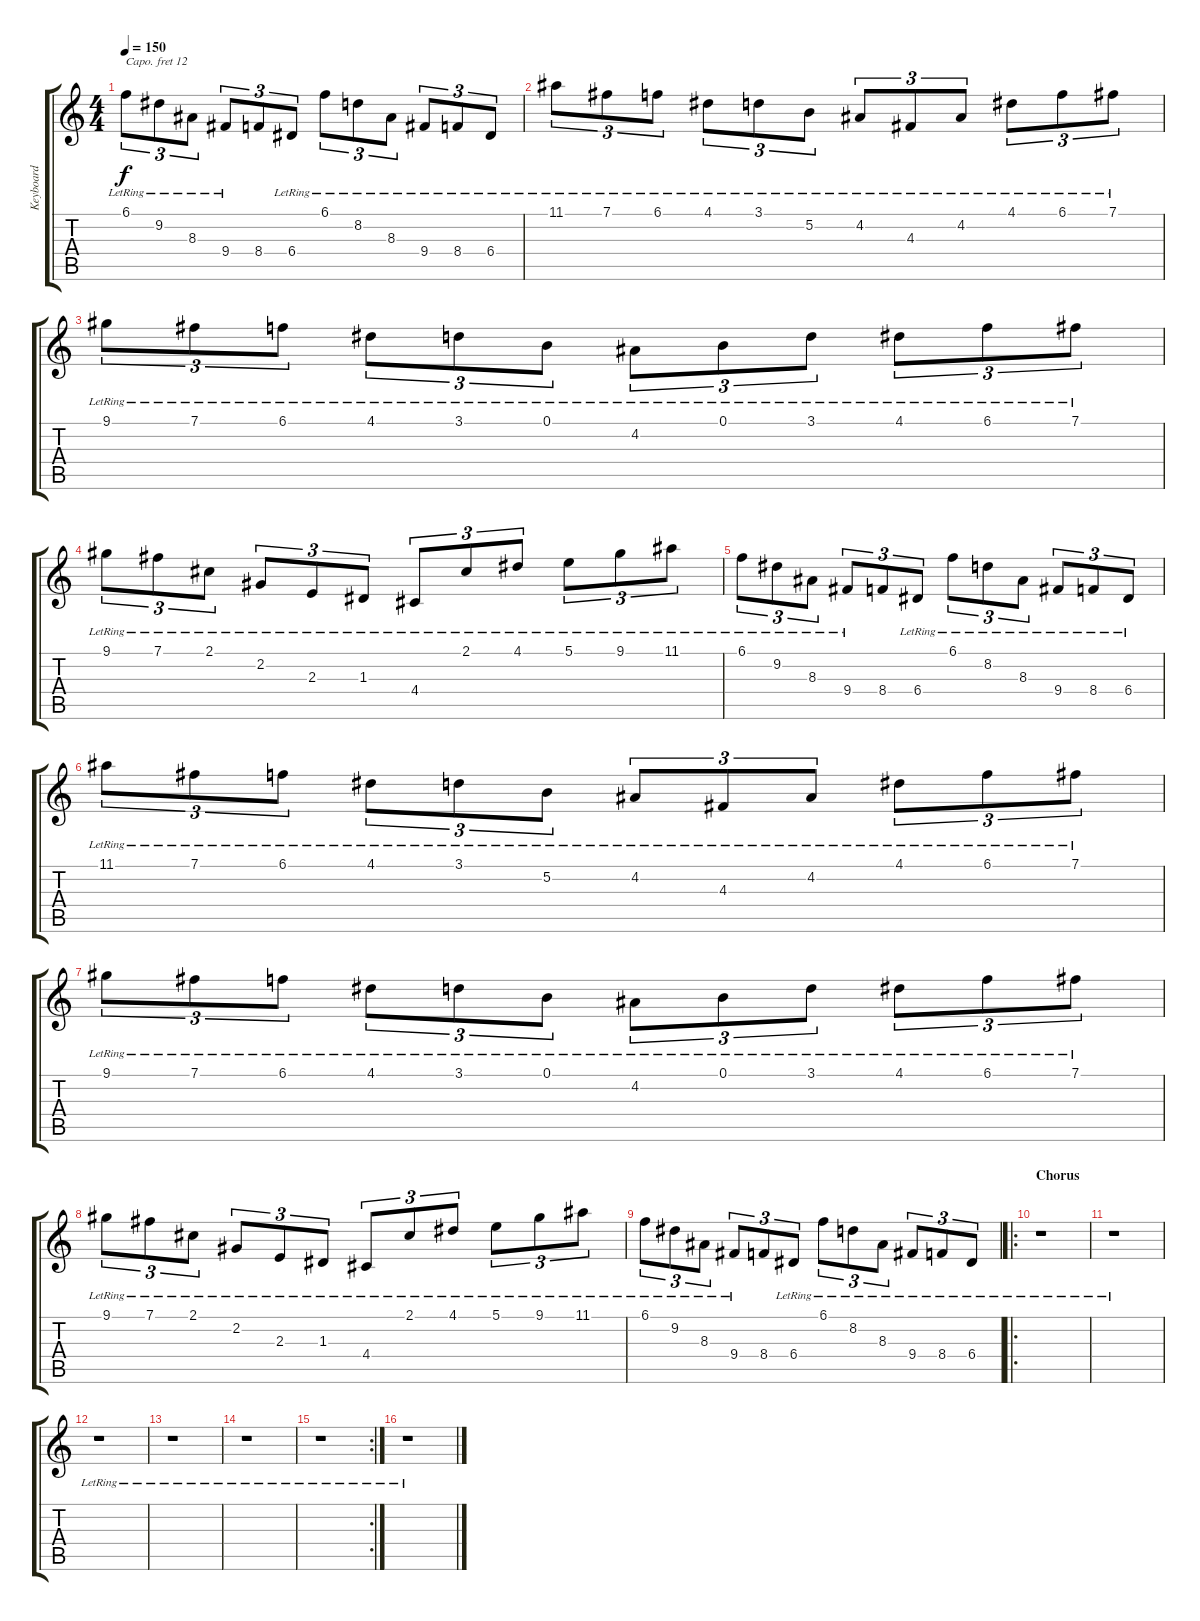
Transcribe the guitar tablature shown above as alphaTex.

\track ("Keyboard" "Keyboard") {instrument orchestralharp}
\staff {score tabs}
\capo 12
\tuning (B3 Gb3 D3 A2 E2 B1) {hide}
\ts (4 4)
\tempo 150
\clef g2
\ks c
6.1{lr}.8{tu (3 2) dy f} 9.2{lr}.8{tu (3 2)} 8.3{lr}.8{tu (3 2)} 9.4{lr}.8{tu (3 2)} 8.4.8{tu (3 2)} 6.4{lr}.8{tu (3 2)} 6.1{lr}.8{tu (3 2)} 8.2{lr}.8{tu (3 2)} 8.3{lr}.8{tu (3 2)} 9.4{lr}.8{tu (3 2)} 8.4{lr}.8{tu (3 2)} 6.4{lr}.8{tu (3 2)} |
11.1{lr}.8{tu (3 2)} 7.1{lr}.8{tu (3 2)} 6.1{lr}.8{tu (3 2)} 4.1{lr}.8{tu (3 2)} 3.1{lr}.8{tu (3 2)} 5.2{lr}.8{tu (3 2)} 4.2{lr}.8{tu (3 2)} 4.3{lr}.8{tu (3 2)} 4.2{lr}.8{tu (3 2)} 4.1{lr}.8{tu (3 2)} 6.1{lr}.8{tu (3 2)} 7.1{lr}.8{tu (3 2)} |
9.1{lr}.8{tu (3 2)} 7.1{lr}.8{tu (3 2)} 6.1{lr}.8{tu (3 2)} 4.1{lr}.8{tu (3 2)} 3.1{lr}.8{tu (3 2)} 0.1{lr}.8{tu (3 2)} 4.2{lr}.8{tu (3 2)} 0.1{lr}.8{tu (3 2)} 3.1{lr}.8{tu (3 2)} 4.1{lr}.8{tu (3 2)} 6.1{lr}.8{tu (3 2)} 7.1{lr}.8{tu (3 2)} |
9.1{lr}.8{tu (3 2)} 7.1{lr}.8{tu (3 2)} 2.1{lr}.8{tu (3 2)} 2.2{lr}.8{tu (3 2)} 2.3{lr}.8{tu (3 2)} 1.3{lr}.8{tu (3 2)} 4.4{lr}.8{tu (3 2)} 2.1{lr}.8{tu (3 2)} 4.1{lr}.8{tu (3 2)} 5.1{lr}.8{tu (3 2)} 9.1{lr}.8{tu (3 2)} 11.1{lr}.8{tu (3 2)} |
6.1{lr}.8{tu (3 2)} 9.2{lr}.8{tu (3 2)} 8.3{lr}.8{tu (3 2)} 9.4{lr}.8{tu (3 2)} 8.4.8{tu (3 2)} 6.4{lr}.8{tu (3 2)} 6.1{lr}.8{tu (3 2)} 8.2{lr}.8{tu (3 2)} 8.3{lr}.8{tu (3 2)} 9.4{lr}.8{tu (3 2)} 8.4{lr}.8{tu (3 2)} 6.4{lr}.8{tu (3 2)} |
11.1{lr}.8{tu (3 2)} 7.1{lr}.8{tu (3 2)} 6.1{lr}.8{tu (3 2)} 4.1{lr}.8{tu (3 2)} 3.1{lr}.8{tu (3 2)} 5.2{lr}.8{tu (3 2)} 4.2{lr}.8{tu (3 2)} 4.3{lr}.8{tu (3 2)} 4.2{lr}.8{tu (3 2)} 4.1{lr}.8{tu (3 2)} 6.1{lr}.8{tu (3 2)} 7.1{lr}.8{tu (3 2)} |
9.1{lr}.8{tu (3 2)} 7.1{lr}.8{tu (3 2)} 6.1{lr}.8{tu (3 2)} 4.1{lr}.8{tu (3 2)} 3.1{lr}.8{tu (3 2)} 0.1{lr}.8{tu (3 2)} 4.2{lr}.8{tu (3 2)} 0.1{lr}.8{tu (3 2)} 3.1{lr}.8{tu (3 2)} 4.1{lr}.8{tu (3 2)} 6.1{lr}.8{tu (3 2)} 7.1{lr}.8{tu (3 2)} |
9.1{lr}.8{tu (3 2)} 7.1{lr}.8{tu (3 2)} 2.1{lr}.8{tu (3 2)} 2.2{lr}.8{tu (3 2)} 2.3{lr}.8{tu (3 2)} 1.3{lr}.8{tu (3 2)} 4.4{lr}.8{tu (3 2)} 2.1{lr}.8{tu (3 2)} 4.1{lr}.8{tu (3 2)} 5.1{lr}.8{tu (3 2)} 9.1{lr}.8{tu (3 2)} 11.1{lr}.8{tu (3 2)} |
6.1{lr}.8{tu (3 2)} 9.2{lr}.8{tu (3 2)} 8.3{lr}.8{tu (3 2)} 9.4{lr}.8{tu (3 2)} 8.4.8{tu (3 2)} 6.4{lr}.8{tu (3 2)} 6.1{lr}.8{tu (3 2)} 8.2{lr}.8{tu (3 2)} 8.3{lr}.8{tu (3 2)} 9.4{lr}.8{tu (3 2)} 8.4{lr}.8{tu (3 2)} 6.4{lr}.8{tu (3 2)} |
\ro
\section ("" "Chorus")
r.1 |
r.1 |
r.1 |
r.1 |
r.1 |
\rc 2
r.1 |
r.1
